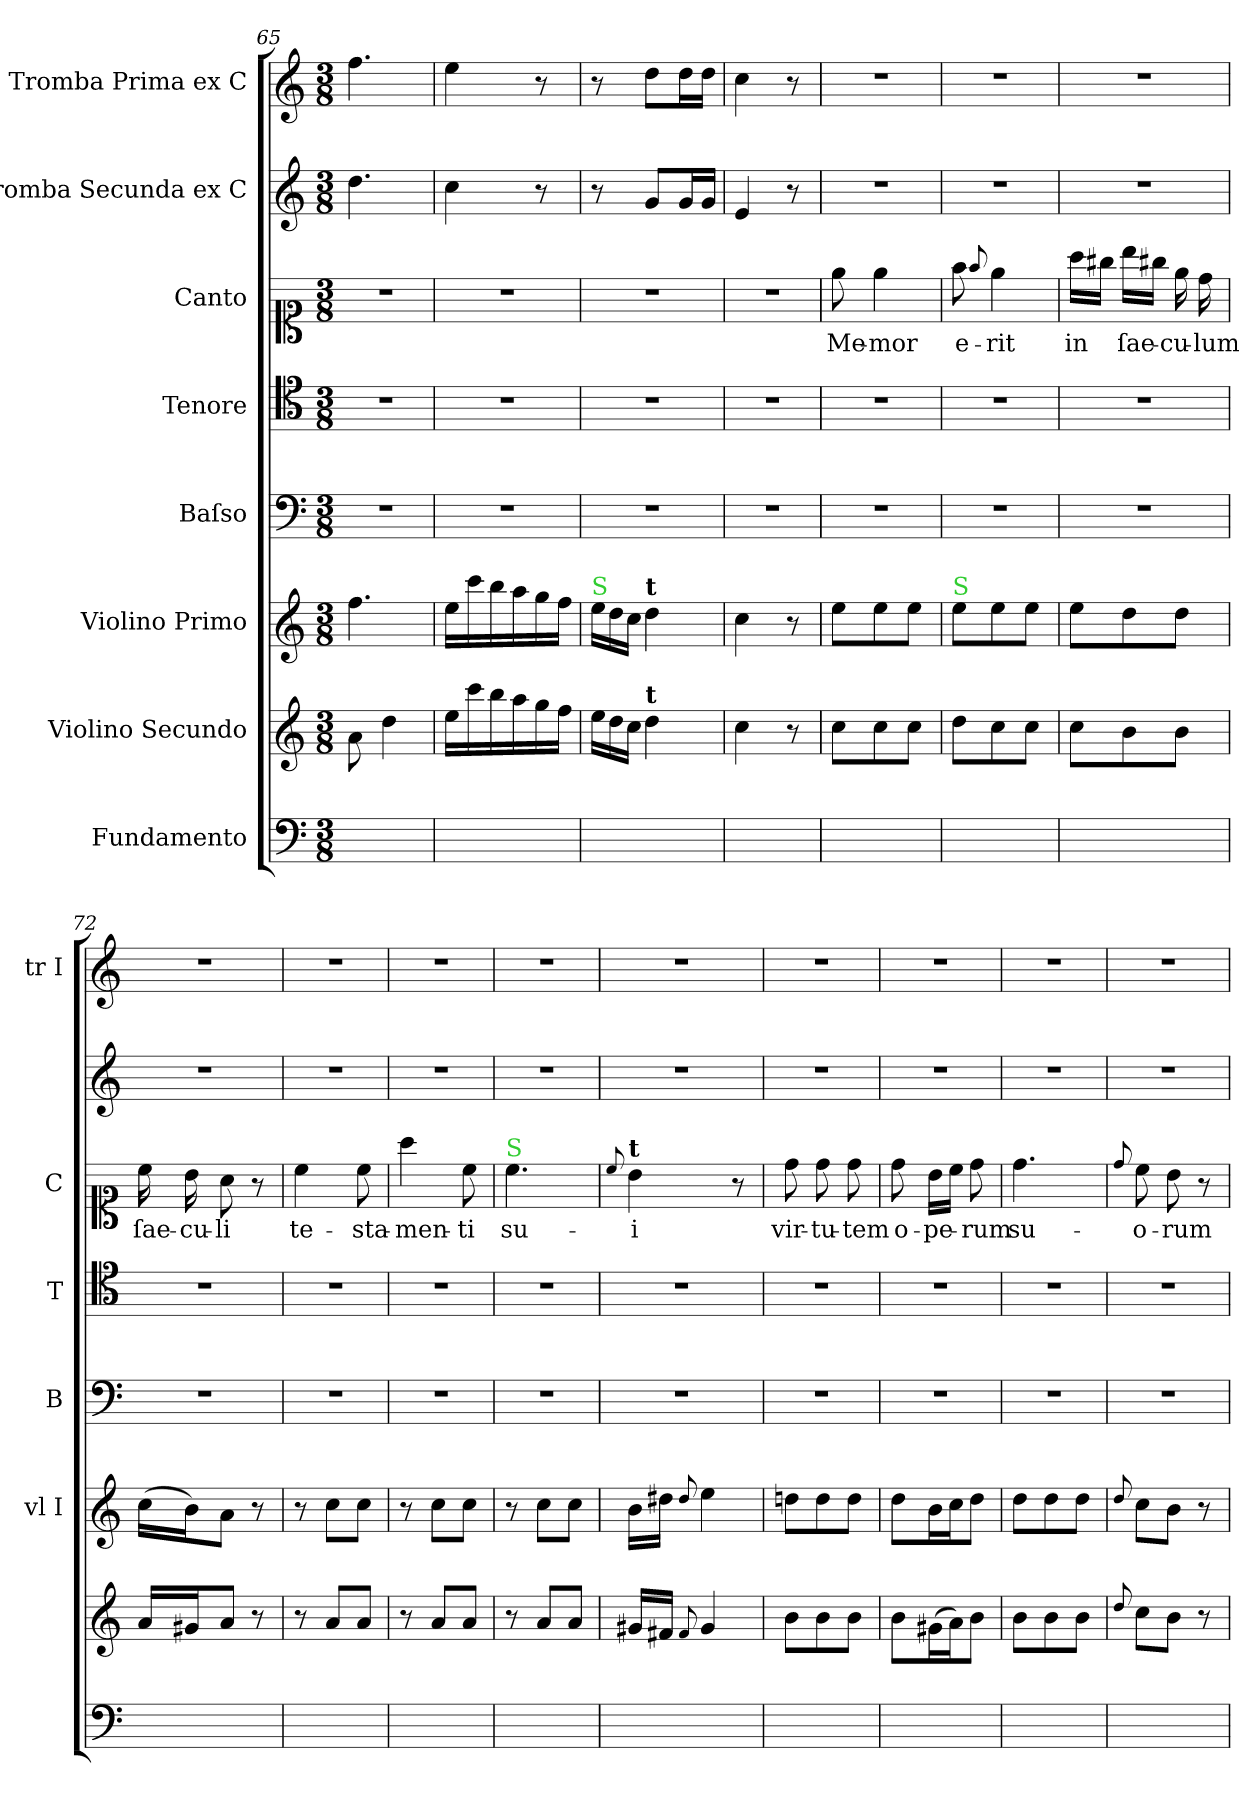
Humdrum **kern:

**kern	**kern	**kern	**kern	**kern	**kern	**text	**kern	**kern
*part8	*part7	*part6	*part5	*part4	*part3	*part3	*part2	*part1
*staff8	*staff7	*staff6	*staff5	*staff4	*staff3	*staff3	*staff2	*staff1
*I"Fundamento	*I"Violino Secundo	*I"Violino Primo	*I"Baſso	*I"Tenore	*I"Canto	*	*I"Tromba Secunda ex C	*I"Tromba Prima ex C
*	*	*I'vl I	*I'B	*I'T	*I'C	*	*	*I'tr I
*clefF4	*clefG2	*clefG2	*clefF4	*clefC4	*clefC1	*	*clefG2	*clefG2
*k[]	*k[]	*k[]	*k[]	*k[]	*k[]	*	*k[]	*k[]
*C:	*C:	*C:	*C:	*C:	*C:	*	*C:	*C:
*M3/8	*M3/8	*M3/8	*M3/8	*M3/8	*M3/8	*	*M3/8	*M3/8
=65	=65	=65	=65	=65	=65	=65	=65	=65
4.ryy	8a\	4.ff\	4.r	4.r	4.r	.	4.dd\	4.ff\
.	4dd\	.	.	.	.	.	.	.
=66	=66	=66	=66	=66	=66	=66	=66	=66
4.ryy	16ee\LL	16ee\LL	4.r	4.r	4.r	.	4cc\	4ee\
.	16ccc\	16ccc\	.	.	.	.	.	.
.	16bb\	16bb\	.	.	.	.	.	.
.	16aa\	16aa\	.	.	.	.	.	.
.	16gg\	16gg\	.	.	.	.	8r	8r
.	16ff\JJ	16ff\JJ	.	.	.	.	.	.
=67	=67	=67	=67	=67	=67	=67	=67	=67
*	*Xtuplet	*Xtuplet	*	*	*	*	*	*
!	!	!LO:TX:a:color=limegreen:t=S	!	!	!	!	!	!
4.ryy	24ee\LL	24ee\LL	4.r	4.r	4.r	.	8r	8r
.	24dd\	24dd\	.	.	.	.	.	.
.	24cc\JJ	24cc\JJ	.	.	.	.	.	.
!	!	!LO:TX:a:B:t=t	!	!	!	!	!	!
!	!LO:TX:a:B:t=t	!	!	!	!	!	!	!
.	4dd\	4dd\	.	.	.	.	8g/L	8dd\L
.	.	.	.	.	.	.	16g/L	16dd\L
.	.	.	.	.	.	.	16g/JJ	16dd\JJ
=68	=68	=68	=68	=68	=68	=68	=68	=68
4.ryy	4cc\	4cc\	4.r	4.r	4.r	.	4e/	4cc\
.	8r	8r	.	.	.	.	8r	8r
=69	=69	=69	=69	=69	=69	=69	=69	=69
4.ryy	8cc\L	8ee\L	4.r	4.r	8ee\	Me-	4.r	4.r
.	8cc\	8ee\	.	.	4ee\	-mor	.	.
.	8cc\J	8ee\J	.	.	.	.	.	.
=70	=70	=70	=70	=70	=70	=70	=70	=70
!	!	!LO:TX:a:color=limegreen:t=S	!	!	!	!	!	!
4.ryy	8dd\L	8ee\L	4.r	4.r	8ff\	e-	4.r	4.r
.	.	.	.	.	8qqff/	.	.	.
.	8cc\	8ee\	.	.	4ee\	-rit	.	.
.	8cc\J	8ee\J	.	.	.	.	.	.
=71	=71	=71	=71	=71	=71	=71	=71	=71
4.ryy	8cc\L	8ee\L	4.r	4.r	16aa\LL	in	4.r	4.r
.	.	.	.	.	16gg#X\JJ	.	.	.
.	8b\	8dd\	.	.	16bb\LL	ſae-	.	.
.	.	.	.	.	16gg#X\JJ	.	.	.
.	8b\J	8dd\J	.	.	16ee\	-cu-	.	.
.	.	.	.	.	16dd\	-lum	.	.
=72	=72	=72	=72	=72	=72	=72	=72	=72
4.ryy	16a/LL	(16cc\LL	4.r	4.r	16cc\	ſae-	4.r	4.r
.	16g#X/J	16b\J)	.	.	16b\	-cu-	.	.
.	8a/J	8a\J	.	.	8a\	-li	.	.
.	8r	8r	.	.	8r	.	.	.
=73	=73	=73	=73	=73	=73	=73	=73	=73
4.ryy	8r	8r	4.r	4.r	4cc\	te-	4.r	4.r
.	8a/L	8cc\L	.	.	.	.	.	.
.	8a/J	8cc\J	.	.	8cc\	-sta-	.	.
=74	=74	=74	=74	=74	=74	=74	=74	=74
4.ryy	8r	8r	4.r	4.r	4aa\	-men-	4.r	4.r
.	8a/L	8cc\L	.	.	.	.	.	.
.	8a/J	8cc\J	.	.	8cc\	-ti	.	.
=75	=75	=75	=75	=75	=75	=75	=75	=75
!	!	!	!	!	!LO:TX:a:color=limegreen:t=S	!	!	!
4.ryy	8r	8r	4.r	4.r	4.cc\	su-	4.r	4.r
.	8a/L	8cc\L	.	.	.	.	.	.
.	8a/J	8cc\J	.	.	.	.	.	.
=76	=76	=76	=76	=76	=76	=76	=76	=76
.	.	.	.	.	8qqcc/	.	.	.
!	!	!	!	!	!LO:TX:a:B:t=t	!	!	!
4.ryy	16g#X/LL	16b\LL	4.r	4.r	4b\	-i	4.r	4.r
.	16f#X/JJ	16dd#X\JJ	.	.	.	.	.	.
.	8qqf#/	8qqdd#/	.	.	.	.	.	.
.	4g#/	4ee\	.	.	.	.	.	.
.	.	.	.	.	8r	.	.	.
=77	=77	=77	=77	=77	=77	=77	=77	=77
4.ryy	8b\L	8ddn\L	4.r	4.r	8dd\	vir-	4.r	4.r
.	8b\	8dd\	.	.	8dd\	-tu-	.	.
.	8b\J	8dd\J	.	.	8dd\	-tem	.	.
=78	=78	=78	=78	=78	=78	=78	=78	=78
4.ryy	8b\L	8dd\L	4.r	4.r	8dd\	o-	4.r	4.r
.	(16g#X\L	16b\L	.	.	16b\LL	-pe-	.	.
.	16a\J)	16cc\J	.	.	16cc\JJ	.	.	.
.	8b\J	8dd\J	.	.	8dd\	-rum	.	.
=79	=79	=79	=79	=79	=79	=79	=79	=79
4.ryy	8b\L	8dd\L	4.r	4.r	4.dd\	su-	4.r	4.r
.	8b\	8dd\	.	.	.	.	.	.
.	8b\J	8dd\J	.	.	.	.	.	.
=80	=80	=80	=80	=80	=80	=80	=80	=80
.	8qqdd/	8qqdd/	.	.	8qqdd/	.	.	.
4.ryy	8cc\L	8cc\L	4.r	4.r	8cc\	-o-	4.r	4.r
.	8b\J	8b\J	.	.	8b\	-rum	.	.
.	8r	8r	.	.	8r	.	.	.
=	=	=	=	=	=	=	=	=
*-	*-	*-	*-	*-	*-	*-	*-	*-
